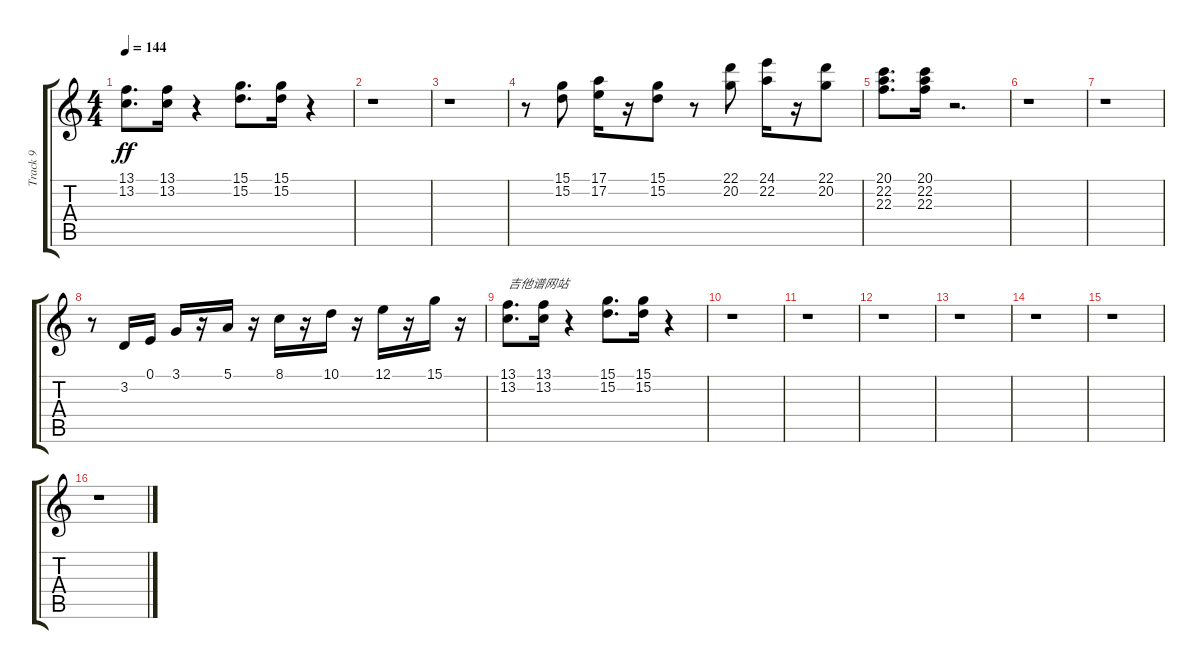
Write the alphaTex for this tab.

\track ("Track 9" "Track 9") {instrument brasssection}
\staff {score tabs}
\tuning (E4 B3 G3 D3 A2 E2) {hide}
\ts (4 4)
\tempo 144
\clef g2
\ks c
(13.1 13.2).8{d dy ff} (13.1 13.2).16 r.4 (15.1 15.2).8{d} (15.1 15.2).16 r.4 |
r.1 |
r.1 |
r.8 (15.1 15.2).8 (17.1 17.2).16 r.16 (15.1 15.2).8 r.8 (22.1 20.2).8 (24.1 22.2).16 r.16 (22.1 20.2).8 |
(20.1 22.2 22.3).8{d} (20.1 22.2 22.3).16 r.2{d} |
r.1 |
r.1 |
r.8 3.2.16 0.1.16 3.1.16 r.16 5.1.16 r.16 8.1.16 r.16 10.1.16 r.16 12.1.16 r.16 15.1.16 r.16 |
(13.1 13.2).8{d txt "吉他谱网站"} (13.1 13.2).16 r.4 (15.1 15.2).8{d} (15.1 15.2).16 r.4 |
r.1 |
r.1 |
r.1 |
r.1 |
r.1 |
r.1 |
r.1
